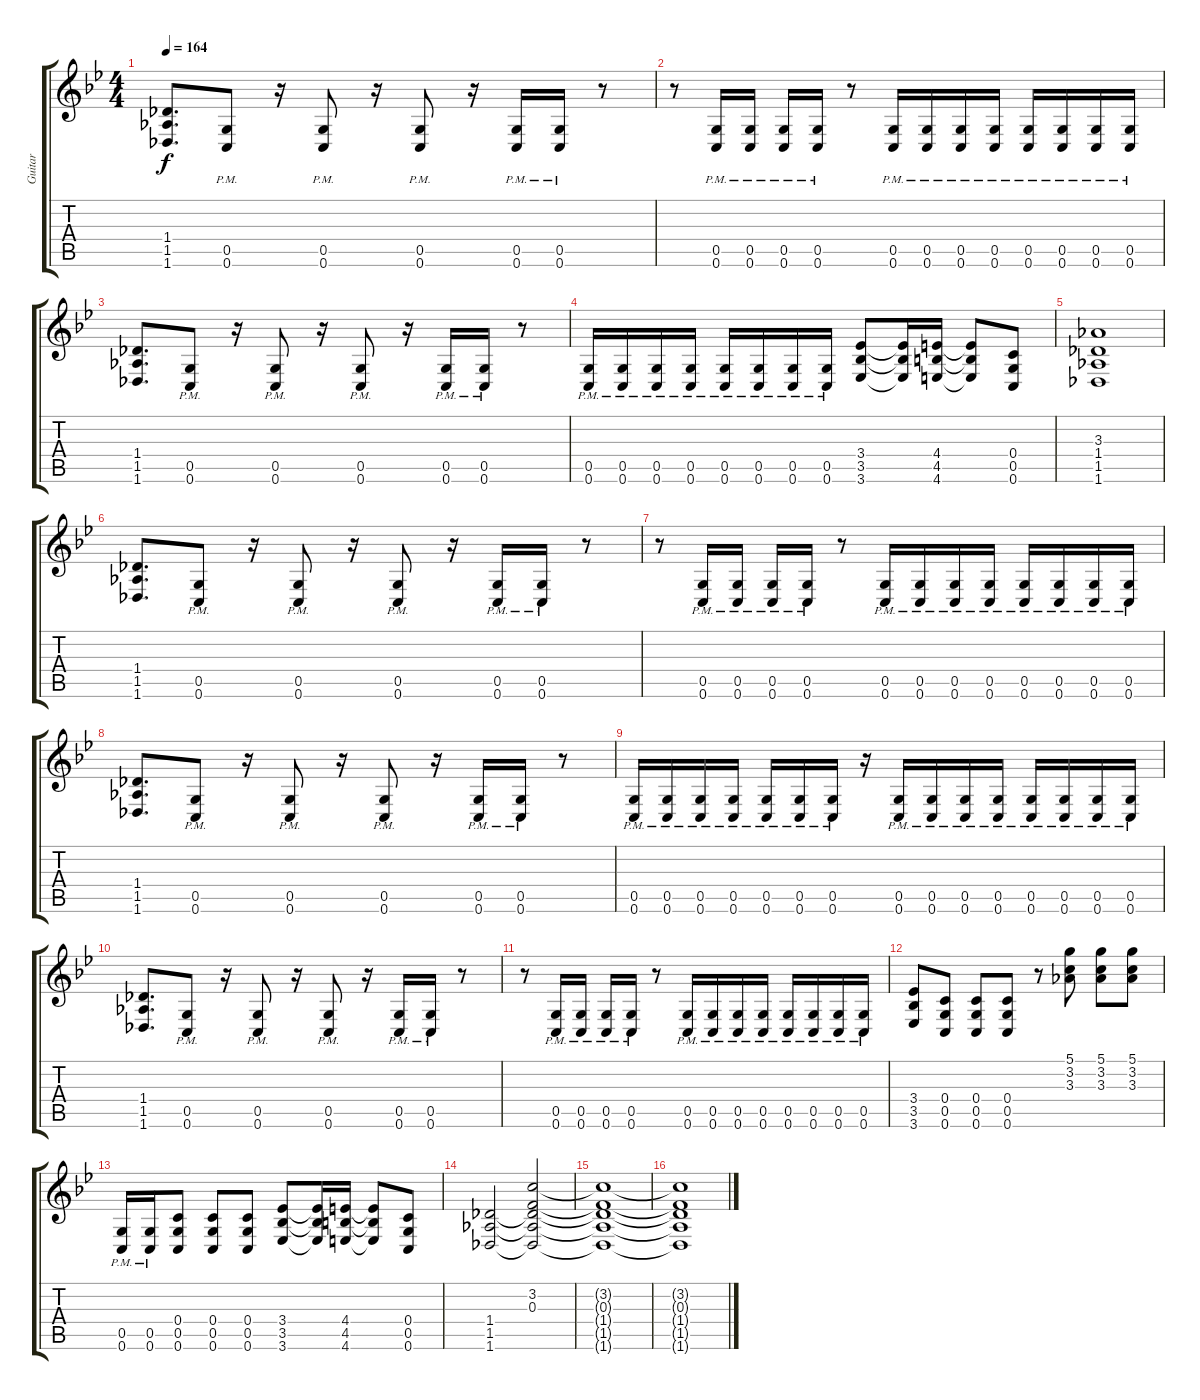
\track ("Guitar" "Guitar") {instrument distortionguitar}
\staff {score tabs}
\tuning (D4 A3 F3 C3 G2 C2) {hide}
\ts (4 4)
\tempo 164
\clef g2
\ks bb
(1.4 1.5 1.6).8{d dy f} (0.5{pm} 0.6{pm}).8 r.16 (0.5{pm} 0.6{pm}).8 r.16 (0.5{pm} 0.6{pm}).8 r.16 (0.5{pm} 0.6{pm}).16 (0.5{pm} 0.6{pm}).16 r.8 |
r.8 (0.5{pm} 0.6{pm}).16 (0.5{pm} 0.6{pm}).16 (0.5{pm} 0.6{pm}).16 (0.5{pm} 0.6{pm}).16 r.8 (0.5{pm} 0.6{pm}).16 (0.5{pm} 0.6{pm}).16 (0.5{pm} 0.6{pm}).16 (0.5{pm} 0.6{pm}).16 (0.5{pm} 0.6{pm}).16 (0.5{pm} 0.6{pm}).16 (0.5{pm} 0.6{pm}).16 (0.5{pm} 0.6{pm}).16 |
(1.4 1.5 1.6).8{d} (0.5{pm} 0.6{pm}).8 r.16 (0.5{pm} 0.6{pm}).8 r.16 (0.5{pm} 0.6{pm}).8 r.16 (0.5{pm} 0.6{pm}).16 (0.5{pm} 0.6{pm}).16 r.8 |
(0.5{pm} 0.6{pm}).16 (0.5{pm} 0.6{pm}).16 (0.5{pm} 0.6{pm}).16 (0.5{pm} 0.6{pm}).16 (0.5{pm} 0.6{pm}).16 (0.5{pm} 0.6{pm}).16 (0.5{pm} 0.6{pm}).16 (0.5{pm} 0.6{pm}).16 (3.4 3.5 3.6).8 (3.4{t} 3.5{t} 3.6{t}).16 (4.4 4.5 4.6).16 (4.4{t} 4.5{t} 4.6{t}).8 (0.4 0.5 0.6).8 |
(3.3 1.4 1.5 1.6).1 |
(1.4 1.5 1.6).8{d} (0.5{pm} 0.6{pm}).8 r.16 (0.5{pm} 0.6{pm}).8 r.16 (0.5{pm} 0.6{pm}).8 r.16 (0.5{pm} 0.6{pm}).16 (0.5{pm} 0.6{pm}).16 r.8 |
r.8 (0.5{pm} 0.6{pm}).16 (0.5{pm} 0.6{pm}).16 (0.5{pm} 0.6{pm}).16 (0.5{pm} 0.6{pm}).16 r.8 (0.5{pm} 0.6{pm}).16 (0.5{pm} 0.6{pm}).16 (0.5{pm} 0.6{pm}).16 (0.5{pm} 0.6{pm}).16 (0.5{pm} 0.6{pm}).16 (0.5{pm} 0.6{pm}).16 (0.5{pm} 0.6{pm}).16 (0.5{pm} 0.6{pm}).16 |
(1.4 1.5 1.6).8{d} (0.5{pm} 0.6{pm}).8 r.16 (0.5{pm} 0.6{pm}).8 r.16 (0.5{pm} 0.6{pm}).8 r.16 (0.5{pm} 0.6{pm}).16 (0.5{pm} 0.6{pm}).16 r.8 |
(0.5{pm} 0.6{pm}).16 (0.5{pm} 0.6{pm}).16 (0.5{pm} 0.6{pm}).16 (0.5{pm} 0.6{pm}).16 (0.5{pm} 0.6{pm}).16 (0.5{pm} 0.6{pm}).16 (0.5{pm} 0.6{pm}).16 r.16 (0.5{pm} 0.6{pm}).16 (0.5{pm} 0.6{pm}).16 (0.5{pm} 0.6{pm}).16 (0.5{pm} 0.6{pm}).16 (0.5{pm} 0.6{pm}).16 (0.5{pm} 0.6{pm}).16 (0.5{pm} 0.6{pm}).16 (0.5{pm} 0.6{pm}).16 |
(1.4 1.5 1.6).8{d} (0.5{pm} 0.6{pm}).8 r.16 (0.5{pm} 0.6{pm}).8 r.16 (0.5{pm} 0.6{pm}).8 r.16 (0.5{pm} 0.6{pm}).16 (0.5{pm} 0.6{pm}).16 r.8 |
r.8 (0.5{pm} 0.6{pm}).16 (0.5{pm} 0.6{pm}).16 (0.5{pm} 0.6{pm}).16 (0.5{pm} 0.6{pm}).16 r.8 (0.5{pm} 0.6{pm}).16 (0.5{pm} 0.6{pm}).16 (0.5{pm} 0.6{pm}).16 (0.5{pm} 0.6{pm}).16 (0.5{pm} 0.6{pm}).16 (0.5{pm} 0.6{pm}).16 (0.5{pm} 0.6{pm}).16 (0.5{pm} 0.6{pm}).16 |
(3.4 3.5 3.6).8 (0.4 0.5 0.6).8 (0.4 0.5 0.6).8 (0.4 0.5 0.6).8 r.8 (5.1 3.2 3.3).8 (5.1 3.2 3.3).8 (5.1 3.2 3.3).8 |
(0.5{pm} 0.6{pm}).16 (0.5{pm} 0.6{pm}).16 (0.4 0.5 0.6).8 (0.4 0.5 0.6).8 (0.4 0.5 0.6).8 (3.4 3.5 3.6).8 (3.4{t} 3.5{t} 3.6{t}).16 (4.4 4.5 4.6).16 (4.4{t} 4.5{t} 4.6{t}).8 (0.4 0.5 0.6).8 |
(1.4 1.5 1.6).2 (3.2 0.3 1.4{t} 1.5{t} 1.6{t}).2 |
(3.2{t} 0.3{t} 1.4{t} 1.5{t} 1.6{t}).1 |
(3.2{t} 0.3{t} 1.4{t} 1.5{t} 1.6{t}).1
